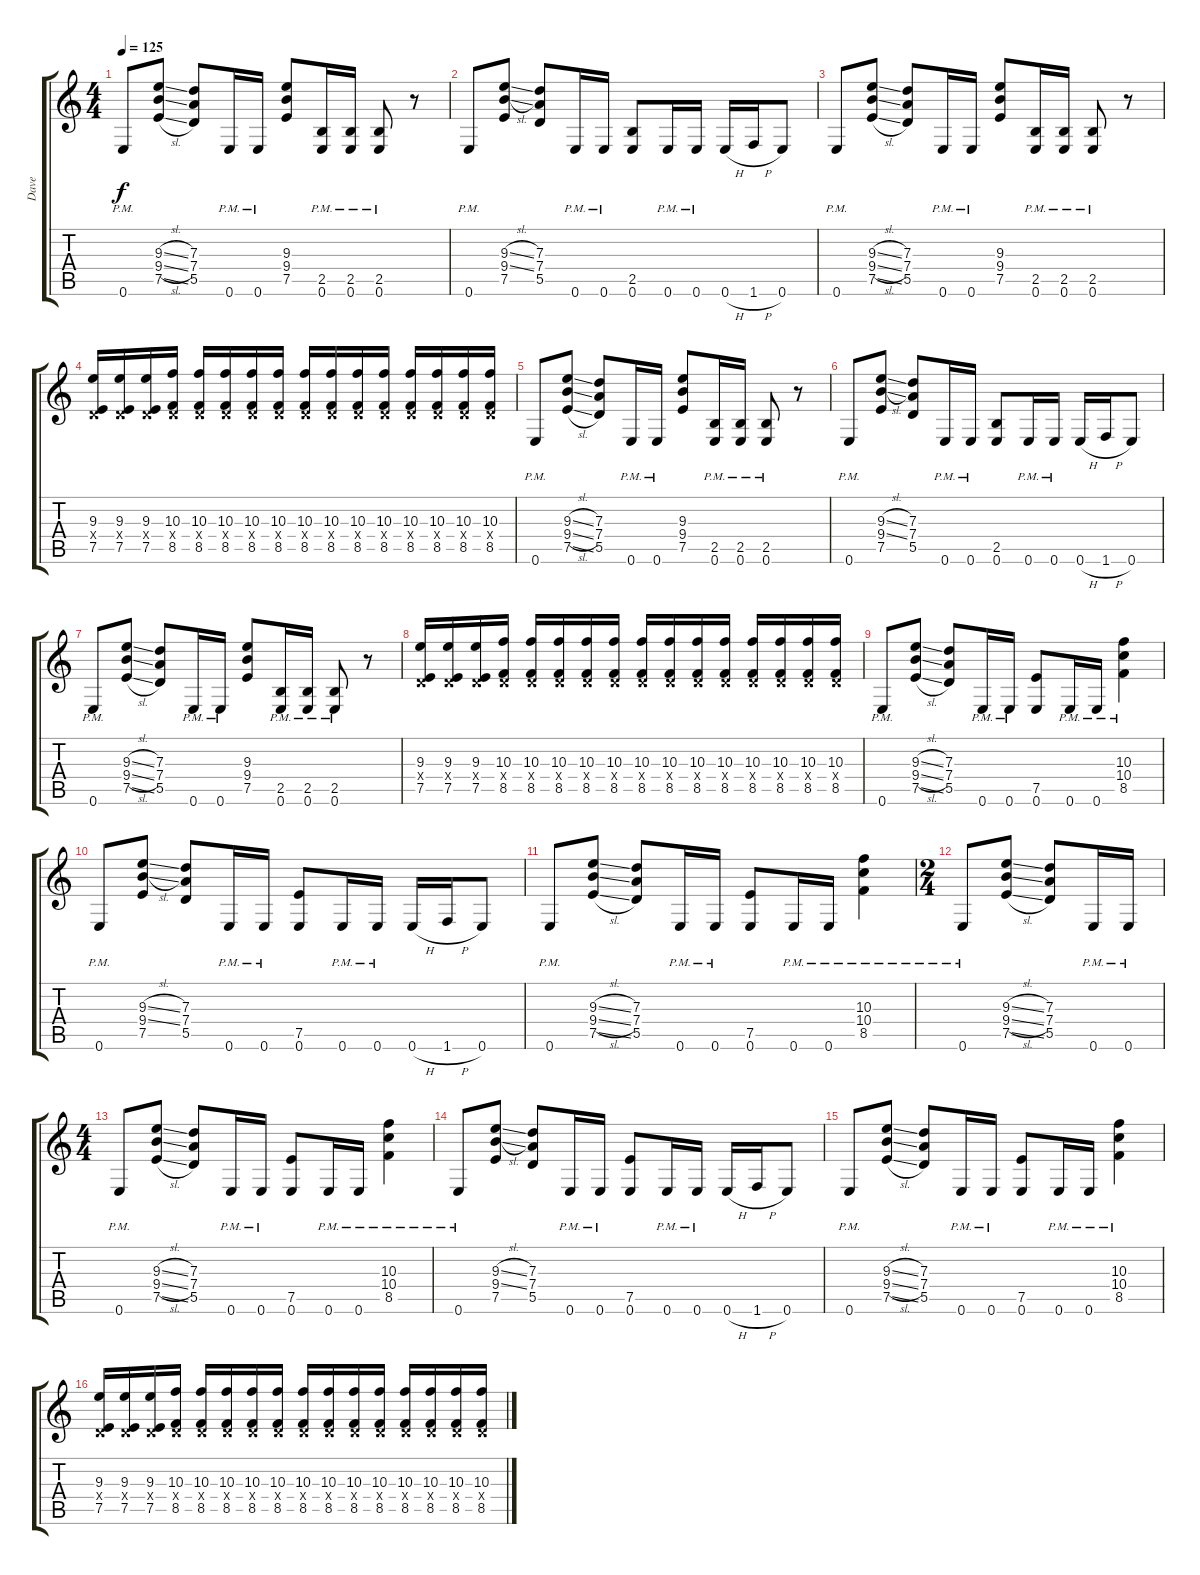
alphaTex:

\track ("Dave" "Dave") {instrument overdrivenguitar}
\staff {score tabs}
\tuning (E4 B3 G3 D3 A2 E2) {hide}
\ts (4 4)
\tempo 125
\clef g2
\ks c
0.6{pm}.8{dy f} (9.3{sl} 9.4{sl} 7.5{sl}).8 (7.3 7.4 5.5).8 0.6{pm}.16 0.6{pm}.16 (9.3 9.4 7.5).8 (2.5{pm} 0.6{pm}).16 (2.5{pm} 0.6{pm}).16 (2.5{pm} 0.6{pm}).8 r.8 |
0.6{pm}.8 (9.3{sl} 9.4{sl} 7.5).8 (7.3 7.4 5.5).8 0.6{pm}.16 0.6{pm}.16 (2.5 0.6).8 0.6{pm}.16 0.6{pm}.16 0.6{h}.16 1.6{h}.16 0.6.8 |
0.6{pm}.8 (9.3{sl} 9.4{sl} 7.5{sl}).8 (7.3 7.4 5.5).8 0.6{pm}.16 0.6{pm}.16 (9.3 9.4 7.5).8 (2.5{pm} 0.6{pm}).16 (2.5{pm} 0.6{pm}).16 (2.5{pm} 0.6{pm}).8 r.8 |
(9.3 0.4{x} 7.5).16 (9.3 0.4{x} 7.5).16 (9.3 0.4{x} 7.5).16 (10.3 0.4{x} 8.5).16 (10.3 0.4{x} 8.5).16 (10.3 0.4{x} 8.5).16 (10.3 0.4{x} 8.5).16 (10.3 0.4{x} 8.5).16 (10.3 0.4{x} 8.5).16 (10.3 0.4{x} 8.5).16 (10.3 0.4{x} 8.5).16 (10.3 0.4{x} 8.5).16 (10.3 0.4{x} 8.5).16 (10.3 0.4{x} 8.5).16 (10.3 0.4{x} 8.5).16 (10.3 0.4{x} 8.5).16 |
0.6{pm}.8 (9.3{sl} 9.4{sl} 7.5{sl}).8 (7.3 7.4 5.5).8 0.6{pm}.16 0.6{pm}.16 (9.3 9.4 7.5).8 (2.5{pm} 0.6{pm}).16 (2.5{pm} 0.6{pm}).16 (2.5{pm} 0.6{pm}).8 r.8 |
0.6{pm}.8 (9.3{sl} 9.4{sl} 7.5).8 (7.3 7.4 5.5).8 0.6{pm}.16 0.6{pm}.16 (2.5 0.6).8 0.6{pm}.16 0.6{pm}.16 0.6{h}.16 1.6{h}.16 0.6.8 |
0.6{pm}.8 (9.3{sl} 9.4{sl} 7.5{sl}).8 (7.3 7.4 5.5).8 0.6{pm}.16 0.6{pm}.16 (9.3 9.4 7.5).8 (2.5{pm} 0.6{pm}).16 (2.5{pm} 0.6{pm}).16 (2.5{pm} 0.6{pm}).8 r.8 |
(9.3 0.4{x} 7.5).16 (9.3 0.4{x} 7.5).16 (9.3 0.4{x} 7.5).16 (10.3 0.4{x} 8.5).16 (10.3 0.4{x} 8.5).16 (10.3 0.4{x} 8.5).16 (10.3 0.4{x} 8.5).16 (10.3 0.4{x} 8.5).16 (10.3 0.4{x} 8.5).16 (10.3 0.4{x} 8.5).16 (10.3 0.4{x} 8.5).16 (10.3 0.4{x} 8.5).16 (10.3 0.4{x} 8.5).16 (10.3 0.4{x} 8.5).16 (10.3 0.4{x} 8.5).16 (10.3 0.4{x} 8.5).16 |
0.6{pm}.8 (9.3{sl} 9.4{sl} 7.5{sl}).8 (7.3 7.4 5.5).8 0.6{pm}.16 0.6{pm}.16 (7.5 0.6).8 0.6{pm}.16 0.6{pm}.16 (10.3 10.4 8.5{pm}).4 |
0.6{pm}.8 (9.3{sl} 9.4{sl} 7.5).8 (7.3 7.4 5.5).8 0.6{pm}.16 0.6{pm}.16 (7.5 0.6).8 0.6{pm}.16 0.6{pm}.16 0.6{h}.16 1.6{h}.16 0.6.8 |
0.6{pm}.8 (9.3{sl} 9.4{sl} 7.5{sl}).8 (7.3 7.4 5.5).8 0.6{pm}.16 0.6{pm}.16 (7.5 0.6).8 0.6{pm}.16 0.6{pm}.16 (10.3 10.4 8.5{pm}).4 |
\ts (2 4)
0.6{pm}.8 (9.3{sl} 9.4{sl} 7.5{sl}).8 (7.3 7.4 5.5).8 0.6{pm}.16 0.6{pm}.16 |
\ts (4 4)
0.6{pm}.8 (9.3{sl} 9.4{sl} 7.5{sl}).8 (7.3 7.4 5.5).8 0.6{pm}.16 0.6{pm}.16 (7.5 0.6).8 0.6{pm}.16 0.6{pm}.16 (10.3 10.4 8.5{pm}).4 |
0.6{pm}.8 (9.3{sl} 9.4{sl} 7.5).8 (7.3 7.4 5.5).8 0.6{pm}.16 0.6{pm}.16 (7.5 0.6).8 0.6{pm}.16 0.6{pm}.16 0.6{h}.16 1.6{h}.16 0.6.8 |
0.6{pm}.8 (9.3{sl} 9.4{sl} 7.5{sl}).8 (7.3 7.4 5.5).8 0.6{pm}.16 0.6{pm}.16 (7.5 0.6).8 0.6{pm}.16 0.6{pm}.16 (10.3 10.4 8.5{pm}).4 |
(9.3 0.4{x} 7.5).16 (9.3 0.4{x} 7.5).16 (9.3 0.4{x} 7.5).16 (10.3 0.4{x} 8.5).16 (10.3 0.4{x} 8.5).16 (10.3 0.4{x} 8.5).16 (10.3 0.4{x} 8.5).16 (10.3 0.4{x} 8.5).16 (10.3 0.4{x} 8.5).16 (10.3 0.4{x} 8.5).16 (10.3 0.4{x} 8.5).16 (10.3 0.4{x} 8.5).16 (10.3 0.4{x} 8.5).16 (10.3 0.4{x} 8.5).16 (10.3 0.4{x} 8.5).16 (10.3 0.4{x} 8.5).16
